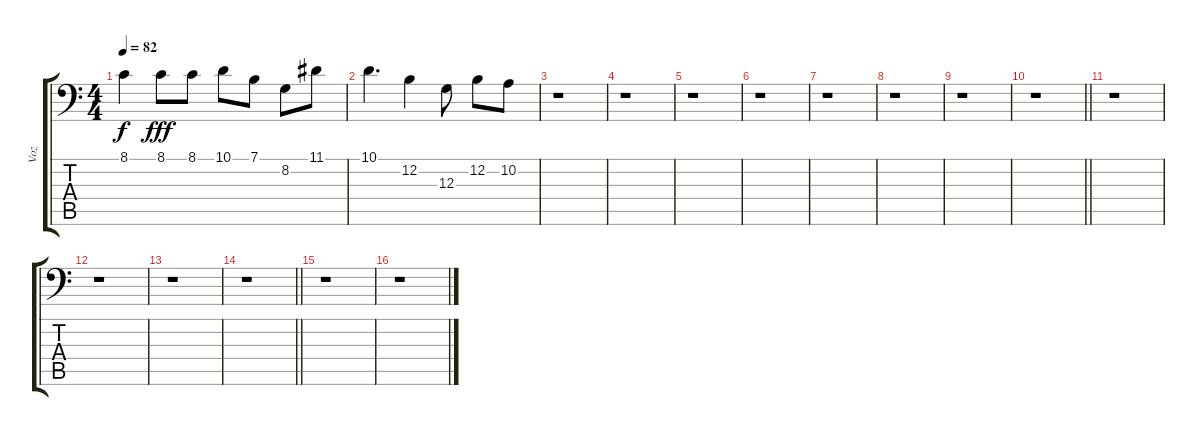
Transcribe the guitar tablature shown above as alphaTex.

\track ("Voz" "Voz") {instrument tenorsax}
\staff {score tabs}
\tuning (E3 B2 G2 D2 A1 E1) {hide}
\ts (4 4)
\tempo 82
\clef f4
\ks c
8.1{t}.4{dy f} 8.1.8{dy fff} 8.1.8 10.1.8 7.1.8 8.2.8 11.1.8 |
10.1.4{d} 12.2.4 12.3.8 12.2.8 10.2.8 |
r.1 |
r.1 |
r.1 |
r.1 |
r.1 |
r.1 |
r.1 |
\barLineRight lightlight
r.1 |
r.1 |
r.1 |
r.1 |
\barLineRight lightlight
r.1 |
r.1 |
r.1
